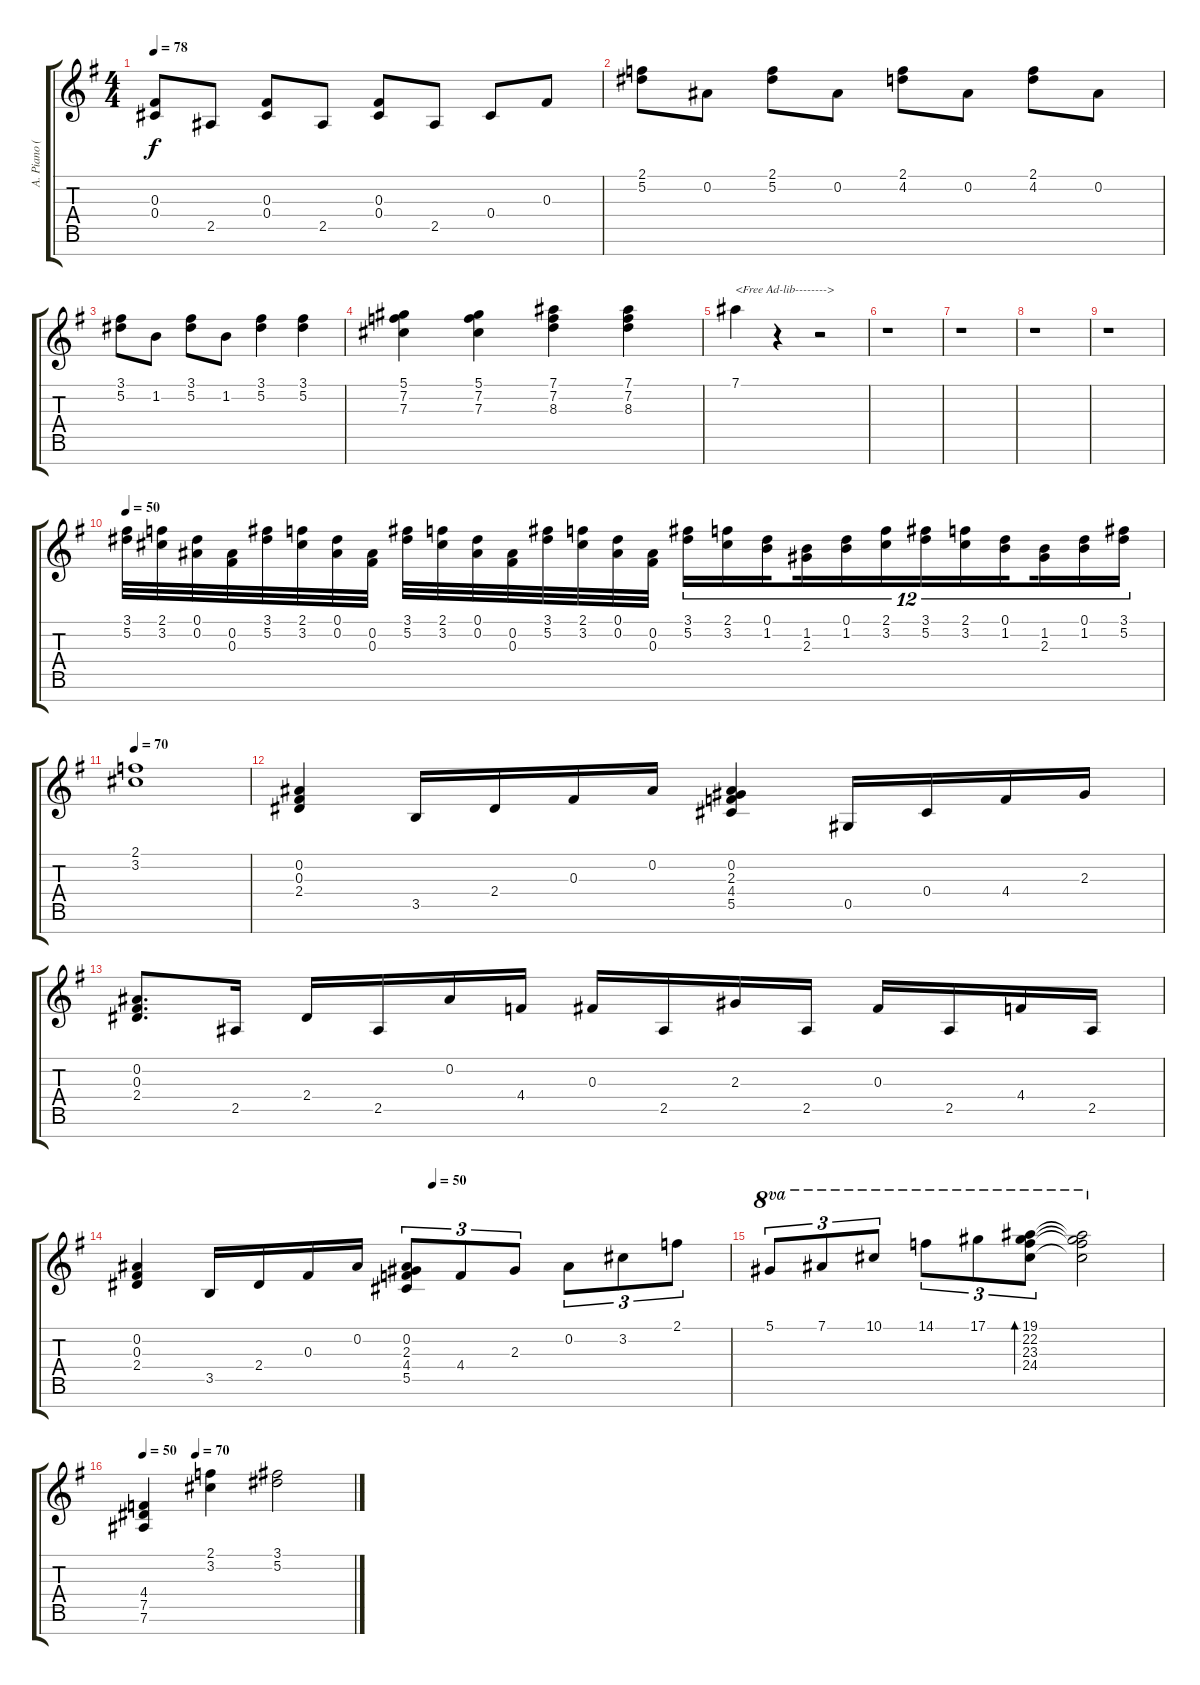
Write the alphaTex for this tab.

\track ("A. Piano (Right Hand)" "A. Piano (") {instrument acousticgrandpiano}
\staff {score tabs}
\tuning (Eb5 Bb4 Gb4 Db4 Ab3 Eb3 Bb2) {hide}
\ts (4 4)
\tempo 78
\clef g2
\ks g
(0.3 0.4).8{dy f} 2.5.8 (0.3 0.4).8 2.5.8 (0.3 0.4).8 2.5.8 0.4.8 0.3.8 |
(2.1 5.2).8 0.2.8 (2.1 5.2).8 0.2.8 (2.1 4.2).8 0.2.8 (2.1 4.2).8 0.2.8 |
(3.1 5.2).8 1.2.8 (3.1 5.2).8 1.2.8 (3.1 5.2).4 (3.1 5.2).4 |
(5.1 7.2 7.3).4 (5.1 7.2 7.3).4 (7.1 7.2 8.3).4 (7.1 7.2 8.3).4 |
7.1.4{txt "<Free Ad-lib-------->"} r.4 r.2 |
r.1 |
r.1 |
r.1 |
r.1 |
\tempo 50
(3.1 5.2).32 (2.1 3.2).32 (0.1 0.2).32 (0.2 0.3).32 (3.1 5.2).32 (2.1 3.2).32 (0.1 0.2).32 (0.2 0.3).32 (3.1 5.2).32 (2.1 3.2).32 (0.1 0.2).32 (0.2 0.3).32 (3.1 5.2).32 (2.1 3.2).32 (0.1 0.2).32 (0.2 0.3).32 (3.1 5.2).16{tu (12 8)} (2.1 3.2).16{tu (12 8)} (0.1 1.2).16{tu (12 8) beam splitsecondary} (1.2 2.3).16{tu (12 8)} (0.1 1.2).16{tu (12 8)} (2.1 3.2).16{tu (12 8)} (3.1 5.2).16{tu (12 8)} (2.1 3.2).16{tu (12 8)} (0.1 1.2).16{tu (12 8) beam splitsecondary} (1.2 2.3).16{tu (12 8)} (0.1 1.2).16{tu (12 8)} (3.1 5.2).16{tu (12 8)} |
\tempo 70
(2.1 3.2).1 |
(0.2 0.3 2.4).4 3.5.16 2.4.16 0.3.16 0.2.16 (0.2 2.3 4.4 5.5).4 0.5.16 0.4.16 4.4.16 2.3.16 |
(0.2 0.3 2.4).8{d} 2.5.16 2.4.16 2.5.16 0.2.16 4.4.16 0.3.16 2.5.16 2.3.16 2.5.16 0.3.16 2.5.16 4.4.16 2.5.16 |
\tempo (50 0.5)
(0.2 0.3 2.4).4 3.5.16 2.4.16 0.3.16 0.2.16 (0.2 2.3 4.4 5.5).8{tu (3 2)} 4.4.8{tu (3 2)} 2.3.8{tu (3 2)} 0.2.8{tu (3 2)} 3.2.8{tu (3 2)} 2.1.8{tu (3 2)} |
5.1.8{tu (3 2) ot 8va} 7.1.8{tu (3 2) ot 8va} 10.1.8{tu (3 2) ot 8va} 14.1.8{tu (3 2) ot 8va} 17.1.8{tu (3 2) ot 8va} (19.1 22.2 23.3 24.4).8{tu (3 2) bd 120 ot 8va} (19.1{t} 22.2{t} 23.3{t} 24.4{t}).2{ot 8va} |
\tempo 50
\tempo (70 0.25)
(4.4 7.5 7.6).4 (2.1 3.2).4 (3.1 5.2).2
